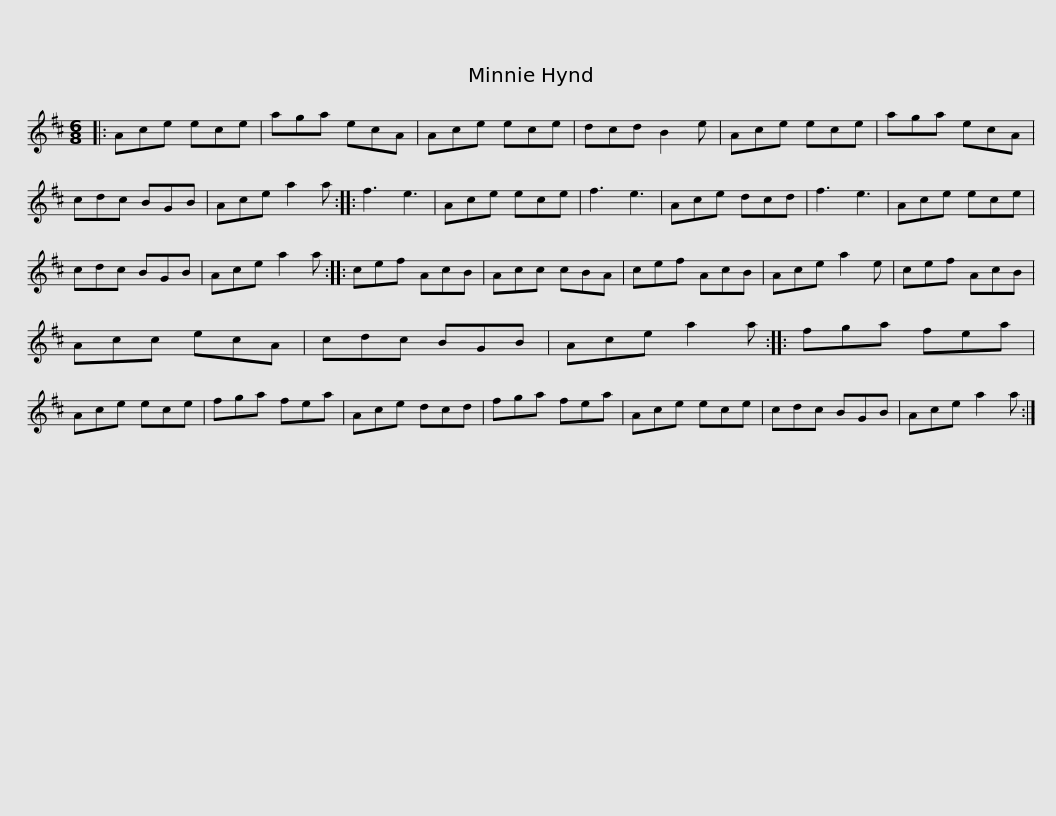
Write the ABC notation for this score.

X:1
L:1/8
M:6/8
I:linebreak $
K:D
V:1 treble
V:1
|: Ace ece | aga ecA | Ace ece | dcd B2 e | Ace ece | %5
 aga ecA | cdc BGB |$ Ace a2 a :: f3 e3 | Ace ece | %10
 f3 e3 | Ace dcd | f3 e3 | Ace ece | cdc BGB |$ %15
 Ace a2 a :: cef AcB | Acc cBA | cef AcB | Ace a2 e | %20
 cef AcB | Acc ecA |$ cdc BGB | Ace a2 a :: fga fea | %25
 Ace ece | fga fea | Ace dcd | fga fea |$ Ace ece | %30
 cdc BGB | Ace a2 a :| %32
